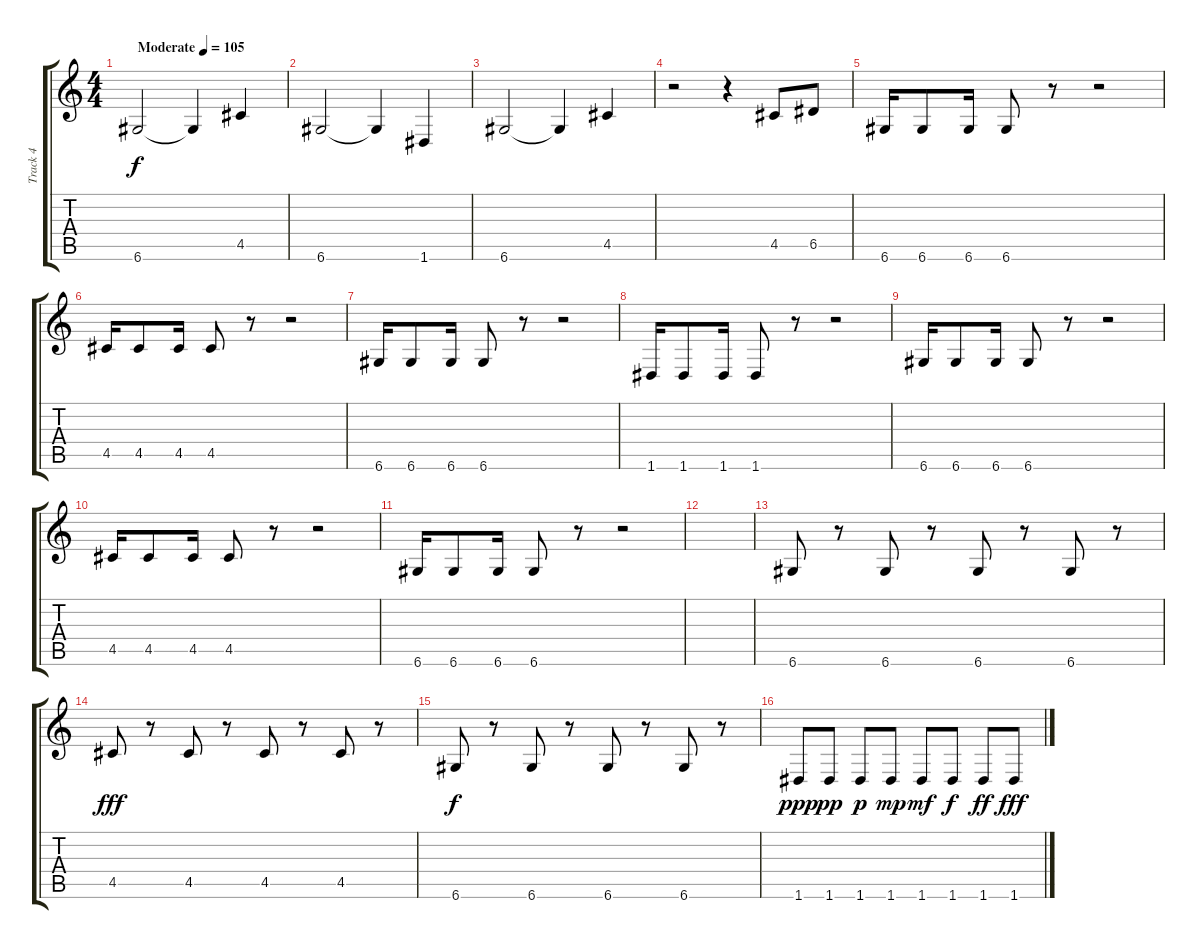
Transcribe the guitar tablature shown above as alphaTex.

\track ("Track 4" "Track 4") {instrument electricbassfinger}
\staff {score tabs}
\tuning (E4 B3 G3 D3 A2 D2) {hide}
\ts (4 4)
\tempo (105 "Moderate")
\clef g2
\ks c
6.6.2{dy f instrument electricbassfinger} 6.6{t}.4 4.5.4 |
6.6.2 6.6{t}.4 1.6.4 |
6.6.2 6.6{t}.4 4.5.4 |
r.2 r.4 4.5.8 6.5.8 |
6.6.16 6.6.8 6.6.16 6.6.8 r.8 r.2 |
4.5.16 4.5.8 4.5.16 4.5.8 r.8 r.2 |
6.6.16 6.6.8 6.6.16 6.6.8 r.8 r.2 |
1.6.16 1.6.8 1.6.16 1.6.8 r.8 r.2 |
6.6.16 6.6.8 6.6.16 6.6.8 r.8 r.2 |
4.5.16 4.5.8 4.5.16 4.5.8 r.8 r.2 |
6.6.16 6.6.8 6.6.16 6.6.8 r.8 r.2 |
|
6.6.8 r.8 6.6.8 r.8 6.6.8 r.8 6.6.8 r.8 |
4.5.8{dy fff} r.8 4.5.8 r.8 4.5.8 r.8 4.5.8 r.8 |
6.6.8{dy f} r.8 6.6.8 r.8 6.6.8 r.8 6.6.8 r.8 |
1.6.8{dy ppp} 1.6.8{dy pp} 1.6.8{dy p} 1.6.8{dy mp} 1.6.8{dy mf} 1.6.8{dy f} 1.6.8{dy ff} 1.6.8{dy fff}
